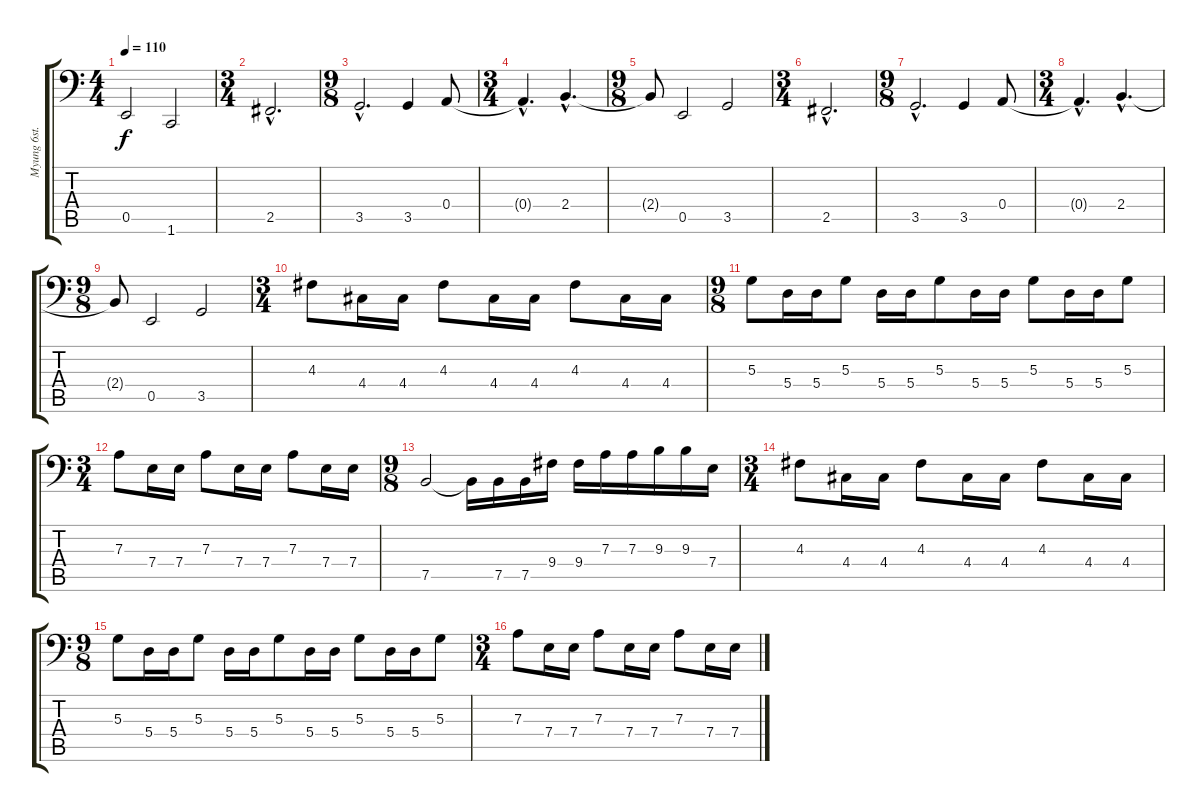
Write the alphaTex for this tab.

\track ("Myung 6st." "Myung 6st.") {instrument electricbasspick}
\staff {score tabs}
\tuning (C3 G2 D2 A1 E1 B0) {hide}
\ts (4 4)
\tempo 110
\clef f4
\ks c
0.5.2{dy f} 1.6.2 |
\ts (3 4)
2.5{hac}.2{d} |
\ts (9 8)
3.5{hac}.2{d} 3.5.4 0.4.8 |
\ts (3 4)
0.4{hac t}.4{d} 2.4{hac}.4{d} |
\ts (9 8)
2.4{t}.8 0.5.2 3.5.2 |
\ts (3 4)
2.5{hac}.2{d} |
\ts (9 8)
3.5{hac}.2{d} 3.5.4 0.4.8 |
\ts (3 4)
0.4{hac t}.4{d} 2.4{hac}.4{d} |
\ts (9 8)
2.4{t}.8 0.5.2 3.5.2 |
\ts (3 4)
4.3.8 4.4.16 4.4.16 4.3.8 4.4.16 4.4.16 4.3.8 4.4.16 4.4.16 |
\ts (9 8)
5.3.8 5.4.16 5.4.16 5.3.8 5.4.16 5.4.16 5.3.8 5.4.16 5.4.16 5.3.8 5.4.16 5.4.16 5.3.8 |
\ts (3 4)
7.3.8 7.4.16 7.4.16 7.3.8 7.4.16 7.4.16 7.3.8 7.4.16 7.4.16 |
\ts (9 8)
7.5.2 7.5{t}.16 7.5.16 7.5.16 9.4.16 9.4.16 7.3.16 7.3.16 9.3.16 9.3.16 7.4.16 |
\ts (3 4)
4.3.8 4.4.16 4.4.16 4.3.8 4.4.16 4.4.16 4.3.8 4.4.16 4.4.16 |
\ts (9 8)
5.3.8 5.4.16 5.4.16 5.3.8 5.4.16 5.4.16 5.3.8 5.4.16 5.4.16 5.3.8 5.4.16 5.4.16 5.3.8 |
\ts (3 4)
7.3.8 7.4.16 7.4.16 7.3.8 7.4.16 7.4.16 7.3.8 7.4.16 7.4.16
